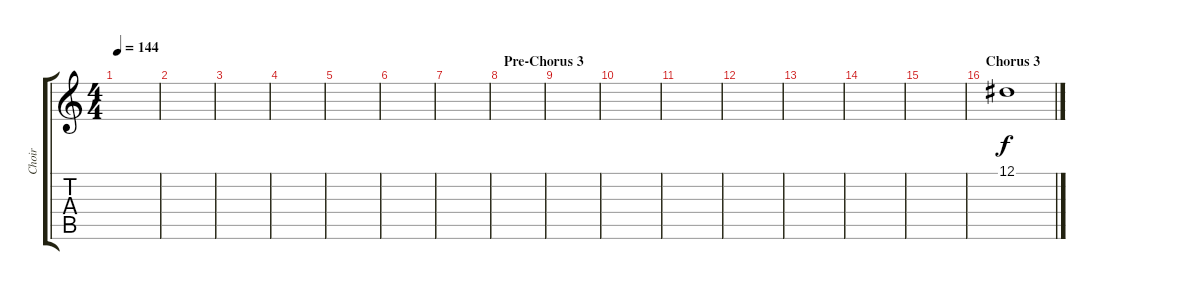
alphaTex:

\track ("Choir" "Choir") {instrument choiraahs}
\staff {score tabs}
\tuning (Eb4 Bb3 Gb3 Db3 Ab2 Eb2) {hide}
\ts (4 4)
\tempo 144
\clef g2
\ks c
|
|
|
|
|
|
|
\section ("" "Pre-Chorus 3")
|
|
|
|
|
|
|
|
\section ("" "Chorus 3")
12.1.1
